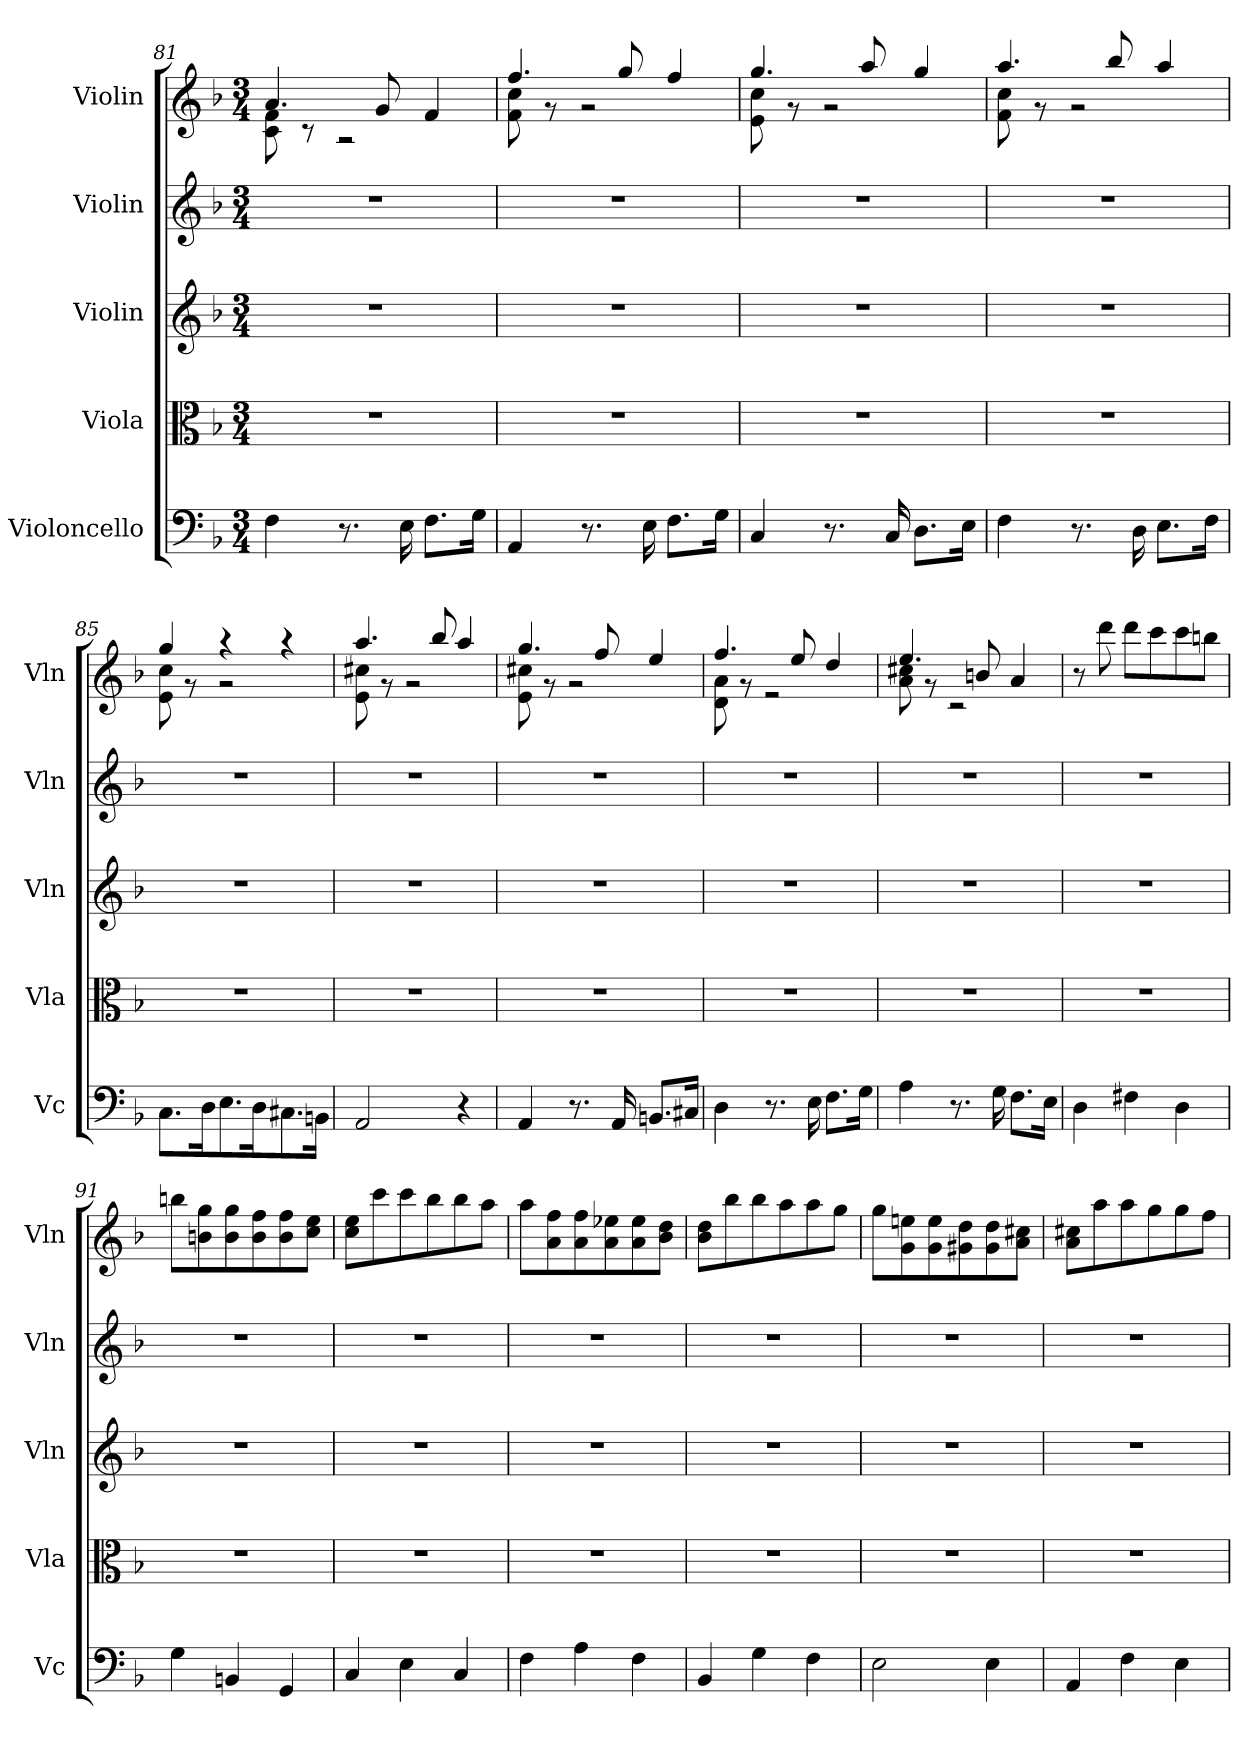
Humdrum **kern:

**kern	**kern	**kern	**kern	**kern
*part5	*part4	*part3	*part2	*part1
*staff5	*staff4	*staff3	*staff2	*staff1
*I"Violoncello	*I"Viola	*I"Violin	*I"Violin	*I"Violin
*I'Vc	*I'Vla	*I'Vln	*I'Vln	*I'Vln
*clefF4	*clefC3	*clefG2	*clefG2	*clefG2
*k[b-]	*k[b-]	*k[b-]	*k[b-]	*k[b-]
*M3/4	*M3/4	*M3/4	*M3/4	*M3/4
=81	=81	=81	=81	=81
*	*	*	*	*^
4F\	2.r	2.r	2.r	4.a/	8c\ 8f\
.	.	.	.	.	8r
8.r	.	.	.	.	2r
.	.	.	.	8g/	.
16E\	.	.	.	.	.
8.F\L	.	.	.	4f/	.
16G\Jk	.	.	.	.	.
=82	=82	=82	=82	=82	=82
4AA/	2.r	2.r	2.r	4.ff/	8f\ 8cc\
.	.	.	.	.	8r
8.r	.	.	.	.	2r
.	.	.	.	8gg/	.
16E\	.	.	.	.	.
8.F\L	.	.	.	4ff/	.
16G\Jk	.	.	.	.	.
=83	=83	=83	=83	=83	=83
4C/	2.r	2.r	2.r	4.gg/	8e\ 8cc\
.	.	.	.	.	8r
8.r	.	.	.	.	2r
.	.	.	.	8aa/	.
16C/	.	.	.	.	.
8.D\L	.	.	.	4gg/	.
16E\Jk	.	.	.	.	.
=84	=84	=84	=84	=84	=84
4F\	2.r	2.r	2.r	4.aa/	8f\ 8cc\
.	.	.	.	.	8r
8.r	.	.	.	.	2r
.	.	.	.	8bb-/	.
16D\	.	.	.	.	.
8.E\L	.	.	.	4aa/	.
16F\Jk	.	.	.	.	.
=85	=85	=85	=85	=85	=85
8.C\L	2.r	2.r	2.r	4gg/	8e\ 8cc\
.	.	.	.	.	8r
16D\K	.	.	.	.	.
8.E\	.	.	.	4r	2r
16D\K	.	.	.	.	.
8.C#X\	.	.	.	4r	.
16BBn\Jk	.	.	.	.	.
=86	=86	=86	=86	=86	=86
2AA/	2.r	2.r	2.r	4.aa/	8e\ 8cc#X\
.	.	.	.	.	8r
.	.	.	.	.	2r
.	.	.	.	8bb-/	.
4r	.	.	.	4aa/	.
=87	=87	=87	=87	=87	=87
4AA/	2.r	2.r	2.r	4.gg/	8e\ 8cc#X\
.	.	.	.	.	8r
8.r	.	.	.	.	2r
.	.	.	.	8ff/	.
16AA/	.	.	.	.	.
8.BBn/L	.	.	.	4ee/	.
16C#X/Jk	.	.	.	.	.
=88	=88	=88	=88	=88	=88
4D\	2.r	2.r	2.r	4.ff/	8d\ 8a\
.	.	.	.	.	8r
8.r	.	.	.	.	2r
.	.	.	.	8ee/	.
16E\	.	.	.	.	.
8.F\L	.	.	.	4dd/	.
16G\Jk	.	.	.	.	.
=89	=89	=89	=89	=89	=89
4A\	2.r	2.r	2.r	4.ee/	8a\ 8cc#X\
.	.	.	.	.	8r
8.r	.	.	.	.	2r
.	.	.	.	8bn/	.
16G\	.	.	.	.	.
8.F\L	.	.	.	4a/	.
16E\Jk	.	.	.	.	.
*	*	*	*	*v	*v
=90	=90	=90	=90	=90
4D\	2.r	2.r	2.r	8r
.	.	.	.	8ddd\
4F#X\	.	.	.	8ddd\L
.	.	.	.	8ccc\
4D\	.	.	.	8ccc\
.	.	.	.	8bbn\J
=91	=91	=91	=91	=91
4G\	2.r	2.r	2.r	8bbn\L
.	.	.	.	8bn\ 8gg\
4BBn/	.	.	.	8b\ 8gg\
.	.	.	.	8b\ 8ff\
4GG/	.	.	.	8b\ 8ff\
.	.	.	.	8cc\ 8ee\J
=92	=92	=92	=92	=92
4C/	2.r	2.r	2.r	8cc\ 8ee\L
.	.	.	.	8ccc\
4E\	.	.	.	8ccc\
.	.	.	.	8bb-\
4C/	.	.	.	8bb-\
.	.	.	.	8aa\J
=93	=93	=93	=93	=93
4F\	2.r	2.r	2.r	8aa\L
.	.	.	.	8a\ 8ff\
4A\	.	.	.	8a\ 8ff\
.	.	.	.	8a\ 8ee-X\
4F\	.	.	.	8a\ 8ee-\
.	.	.	.	8b-\ 8dd\J
=94	=94	=94	=94	=94
4BB-/	2.r	2.r	2.r	8b-\ 8dd\L
.	.	.	.	8bb-\
4G\	.	.	.	8bb-\
.	.	.	.	8aa\
4F\	.	.	.	8aa\
.	.	.	.	8gg\J
=95	=95	=95	=95	=95
2E\	2.r	2.r	2.r	8gg\L
.	.	.	.	8g\ 8een\
.	.	.	.	8g\ 8ee\
.	.	.	.	8g#X\ 8dd\
4E\	.	.	.	8g#\ 8dd\
.	.	.	.	8a\ 8cc#X\J
=96	=96	=96	=96	=96
4AA/	2.r	2.r	2.r	8a\ 8cc#X\L
.	.	.	.	8aa\
4F\	.	.	.	8aa\
.	.	.	.	8gg\
4E\	.	.	.	8gg\
.	.	.	.	8ff\J
=	=	=	=	=
*-	*-	*-	*-	*-
